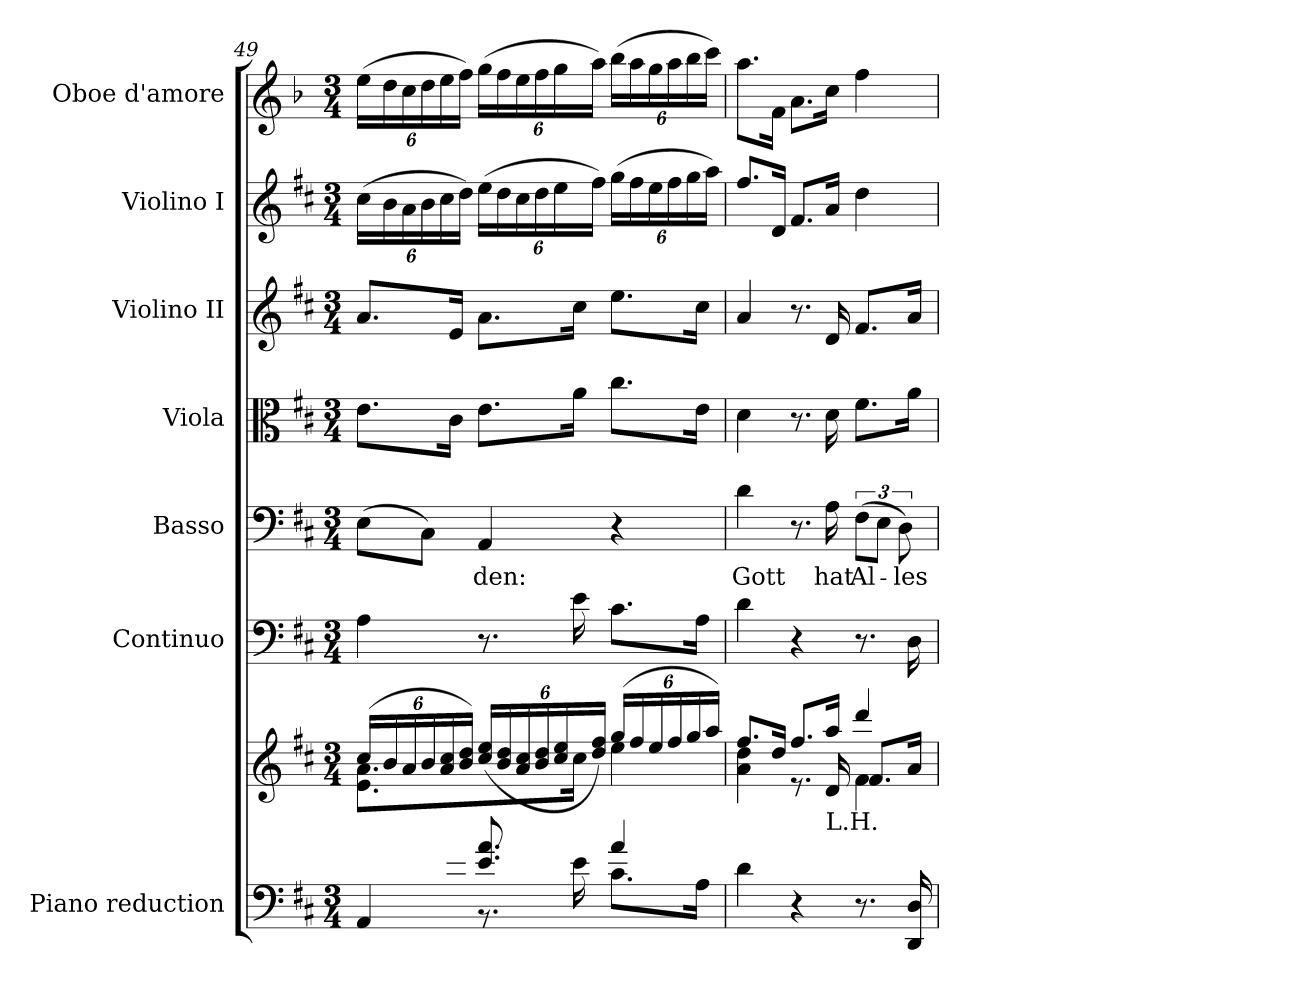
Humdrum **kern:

**kern	**kern	**kern	**kern	**text	**kern	**kern	**kern	**kern	**dynam
*part7	*part7	*part6	*part5	*part5	*part4	*part3	*part2	*part1	*part1
*staff8	*staff7	*staff6	*staff5	*staff5	*staff4	*staff3	*staff2	*staff1	*staff1
*I"Piano reduction	*	*I"Continuo	*I"Basso	*	*I"Viola	*I"Violino II	*I"Violino I	*I"Oboe d'amore	*
*I'Pno	*	*	*	*	*	*	*	*I'Ob	*
*clefF4	*clefG2	*clefF4	*clefF4	*	*clefC3	*clefG2	*clefG2	*clefG2	*
*	*	*	*	*	*	*	*	*ITrd2c3	*
*k[f#c#]	*k[f#c#]	*k[f#c#]	*k[f#c#]	*	*k[f#c#]	*k[f#c#]	*k[f#c#]	*k[f#c#]	*
*M3/4	*M3/4	*M3/4	*M3/4	*	*M3/4	*M3/4	*M3/4	*M3/4	*
=49	=49	=49	=49	=49	=49	=49	=49	=49	=49
*^	*	*	*	*	*	*	*	*	*
*	*^	*	*	*	*	*	*	*	*	*
*	*	*	*Xbrackettup	*	*	*	*	*	*Xbrackettup	*Xbrackettup	*
*	*	*	*^	*	*	*	*	*	*	*	*
8.ryy	4AA/	4ryy	(24cc#/LL	8.e\ 8.a\L	4A\	(8E\L	.	8.e\L	8.a/L	(24cc#\LL	(24cc#\LL	.
.	.	.	24b/	.	.	.	.	.	.	24b\	24b\	.
.	.	.	24a/	.	.	.	.	.	.	24a\	24a\	.
.	.	.	24b/	.	.	8C#\J)	.	.	.	24b\	24b\	.
.	.	.	24a/ 24cc#/	.	.	.	.	.	.	24cc#\	24cc#\	.
16c#/ 16e/Jk	.	.	.	4ryy	.	.	.	16c#\Jk	16e/Jk	.	.	.
.	.	.	24b/ 24dd/JJ)	.	.	.	.	.	.	24dd\JJ)	24dd\JJ)	.
!	!	!	!	!	!	!	!LO:LY:b	!	!	!	!	!
8.e/ 8.a/L	8.r	8.ryy	(24cc#/ 24ee/LL	.	8.r	4AA/	den:	8.e\L	8.a\L	(24ee\LL	(24ee\LL	.
.	.	.	24b/ 24dd/	.	.	.	.	.	.	24dd\	24dd\	.
.	.	.	24a/ 24cc#/	.	.	.	.	.	.	24cc#\	24cc#\	.
.	.	.	24b/ 24dd/	.	.	.	.	.	.	24dd\	24dd\	.
.	.	.	24cc#/ 24ee/	.	.	.	.	.	.	24ee\	24ee\	.
4ryy	16ryy	16e\	.	16cc#\Jk	16e\	.	.	16a\Jk	16cc#\Jk	.	.	.
.	.	.	24dd/ 24ff#/JJ)	.	.	.	.	.	.	24ff#\JJ)	24ff#\JJ)	.
.	4a/	8.c#\L	(24gg/LL	4ee\	8.c#\L	4r	.	8.cc#\L	8.ee\L	(24gg\LL	(24gg\LL	.
.	.	.	24ff#/	.	.	.	.	.	.	24ff#\	24ff#\	.
.	.	.	24ee/	.	.	.	.	.	.	24ee\	24ee\	.
.	.	.	24ff#/	.	.	.	.	.	.	24ff#\	24ff#\	.
.	.	.	24gg/	.	.	.	.	.	.	24gg\	24gg\	.
16ryy	.	16A\Jk	.	.	16A\Jk	.	.	16e\Jk	16cc#\Jk	.	.	.
.	.	.	24aa/JJ)	.	.	.	.	.	.	24aa\JJ)	24aa\JJ)	.
*v	*v	*v	*	*	*	*	*	*	*	*	*	*
=50	=50	=50	=50	=50	=50	=50	=50	=50	=50	=50
*	*	*^	*	*	*	*	*	*	*	*
!	!	!	!	!	!	!LO:LY:b	!	!	!	!	!
4d\	8.ff#/L	4a\ 4dd\	2ryy	4d\	4d\	Gott	4d\	4a/	8.ff#/L	8.ff#\L	.
.	16dd/Jk	.	.	.	.	.	.	.	16d/Jk	16d\Jk	.
!	!	!	!	!	!	!	!	!	!	!	!LO:DY:b
!	!	!	!	!	!	!	!	!	!	!	!LO:DY:n=1:b
4r	8.ff#/L	8.r	.	4r	8.r	.	8.r	8.r	8.f#/L	8.f#\L	other-dynamics f
!	!LO:TX:b:t=L.H.	!	!	!	!	!	!	!	!	!	!
!	!	!	!	!	!	!LO:LY:b	!	!	!	!	!
.	16aa/Jk	16d/	.	.	16A\	hat	16d\	16d/	16a/Jk	16a\Jk	.
!	!	!	!	!	!	!LO:LY:b	!	!	!	!	!
8.r	4ddd/	4f#\	8.f#/L	8.r	(12F#\L	Al-	8.f#\L	8.f#/L	4dd\	4dd\	.
.	.	.	.	.	12E\J	.	.	.	.	.	.
!	!	!	!	!	!	!LO:LY:b	!	!	!	!	!
.	.	.	.	.	12D\)	-les	.	.	.	.	.
16DD/ 16D/	.	.	16a/Jk	16D\	.	.	16a\Jk	16a/Jk	.	.	.
*	*v	*v	*v	*	*	*	*	*	*	*	*
=	=	=	=	=	=	=	=	=	=
*-	*-	*-	*-	*-	*-	*-	*-	*-	*-
